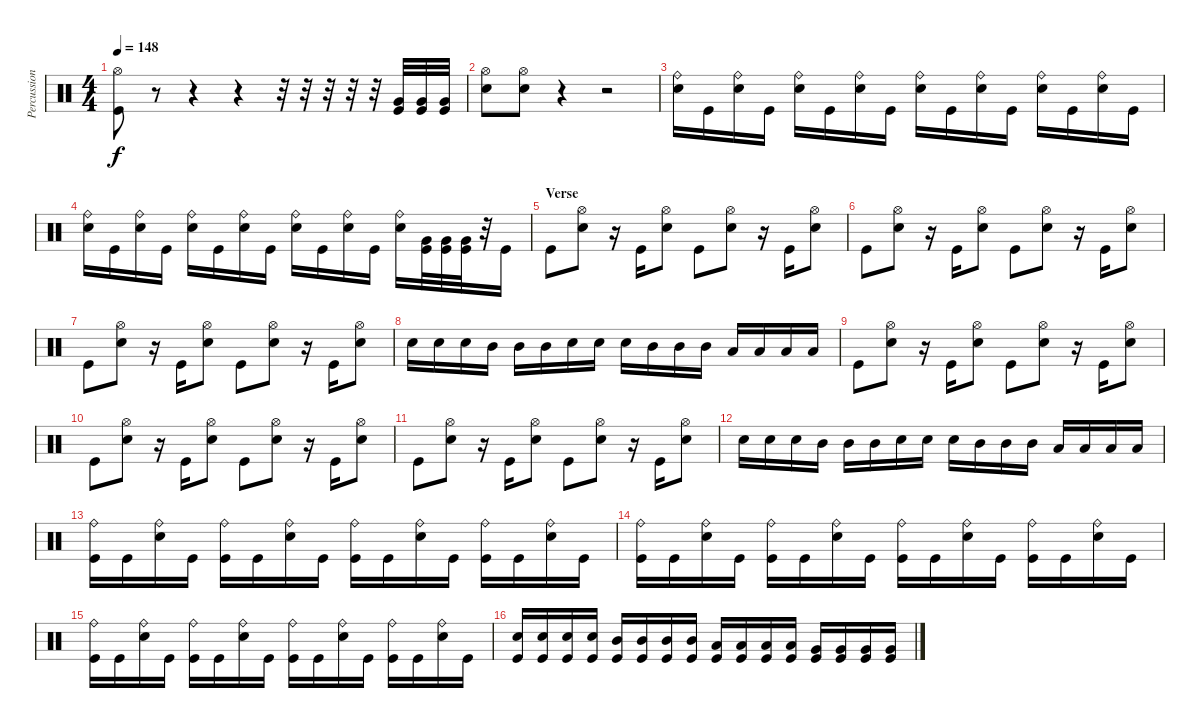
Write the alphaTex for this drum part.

\track ("Percussions" "Percussion") {instrument percussion}
\staff {score}
\articulation defaults
\ts (4 4)
\tempo 148
\clef neutral
\ks c
("Kick (hit)" "Hi-Hat (open)").8{dy f} r.8 r.4 r.4 r.32 r.32 r.32 r.32 r.32 ("Kick (hit)" "Very Low Tom (hit)").32 ("Kick (hit)" "Very Low Tom (hit)").32 ("Kick (hit)" "Very Low Tom (hit)").32 |
("Electric Snare (hit)" "Hi-Hat (open)").8 ("Electric Snare (hit)" "Hi-Hat (open)").8 r.4 r.2 |
("Electric Snare (hit)" "Ride (bell)").16 "Kick (hit)".16 ("Electric Snare (hit)" "Ride (bell)").16 "Kick (hit)".16 ("Electric Snare (hit)" "Ride (bell)").16 "Kick (hit)".16 ("Electric Snare (hit)" "Ride (bell)").16 "Kick (hit)".16 ("Electric Snare (hit)" "Ride (bell)").16 "Kick (hit)".16 ("Electric Snare (hit)" "Ride (bell)").16 "Kick (hit)".16 ("Electric Snare (hit)" "Ride (bell)").16 "Kick (hit)".16 ("Electric Snare (hit)" "Ride (bell)").16 "Kick (hit)".16 |
("Electric Snare (hit)" "Ride (bell)").16 "Kick (hit)".16 ("Electric Snare (hit)" "Ride (bell)").16 "Kick (hit)".16 ("Electric Snare (hit)" "Ride (bell)").16 "Kick (hit)".16 ("Electric Snare (hit)" "Ride (bell)").16 "Kick (hit)".16 ("Electric Snare (hit)" "Ride (bell)").16 "Kick (hit)".16 ("Electric Snare (hit)" "Ride (bell)").16 "Kick (hit)".16 ("Electric Snare (hit)" "Ride (bell)").16 ("Kick (hit)" "Very Low Tom (hit)").32 ("Kick (hit)" "Very Low Tom (hit)").32 ("Kick (hit)" "Very Low Tom (hit)").32 r.32 "Kick (hit)".16 |
\section ("" "Verse")
"Kick (hit)".8 ("Electric Snare (hit)" "Hi-Hat (open)").8 r.16 "Kick (hit)".16 ("Electric Snare (hit)" "Hi-Hat (open)").8 "Kick (hit)".8 ("Electric Snare (hit)" "Hi-Hat (open)").8 r.16 "Kick (hit)".16 ("Electric Snare (hit)" "Hi-Hat (open)").8 |
"Kick (hit)".8 ("Electric Snare (hit)" "Hi-Hat (open)").8 r.16 "Kick (hit)".16 ("Electric Snare (hit)" "Hi-Hat (open)").8 "Kick (hit)".8 ("Electric Snare (hit)" "Hi-Hat (open)").8 r.16 "Kick (hit)".16 ("Electric Snare (hit)" "Hi-Hat (open)").8 |
"Kick (hit)".8 ("Electric Snare (hit)" "Hi-Hat (open)").8 r.16 "Kick (hit)".16 ("Electric Snare (hit)" "Hi-Hat (open)").8 "Kick (hit)".8 ("Electric Snare (hit)" "Hi-Hat (open)").8 r.16 "Kick (hit)".16 ("Electric Snare (hit)" "Hi-Hat (open)").8 |
"Electric Snare (hit)".16 "Electric Snare (hit)".16 "Electric Snare (hit)".16 "Mid Tom (hit)".16 "Mid Tom (hit)".16 "Mid Tom (hit)".16 "Electric Snare (hit)".16 "Electric Snare (hit)".16 "Electric Snare (hit)".16 "Mid Tom (hit)".16 "Mid Tom (hit)".16 "Mid Tom (hit)".16 "Low Tom (hit)".16 "Low Tom (hit)".16 "Low Tom (hit)".16 "Low Tom (hit)".16 |
"Kick (hit)".8 ("Electric Snare (hit)" "Hi-Hat (open)").8 r.16 "Kick (hit)".16 ("Electric Snare (hit)" "Hi-Hat (open)").8 "Kick (hit)".8 ("Electric Snare (hit)" "Hi-Hat (open)").8 r.16 "Kick (hit)".16 ("Electric Snare (hit)" "Hi-Hat (open)").8 |
"Kick (hit)".8 ("Electric Snare (hit)" "Hi-Hat (open)").8 r.16 "Kick (hit)".16 ("Electric Snare (hit)" "Hi-Hat (open)").8 "Kick (hit)".8 ("Electric Snare (hit)" "Hi-Hat (open)").8 r.16 "Kick (hit)".16 ("Electric Snare (hit)" "Hi-Hat (open)").8 |
"Kick (hit)".8 ("Electric Snare (hit)" "Hi-Hat (open)").8 r.16 "Kick (hit)".16 ("Electric Snare (hit)" "Hi-Hat (open)").8 "Kick (hit)".8 ("Electric Snare (hit)" "Hi-Hat (open)").8 r.16 "Kick (hit)".16 ("Electric Snare (hit)" "Hi-Hat (open)").8 |
"Electric Snare (hit)".16 "Electric Snare (hit)".16 "Electric Snare (hit)".16 "Mid Tom (hit)".16 "Mid Tom (hit)".16 "Mid Tom (hit)".16 "Electric Snare (hit)".16 "Electric Snare (hit)".16 "Electric Snare (hit)".16 "Mid Tom (hit)".16 "Mid Tom (hit)".16 "Mid Tom (hit)".16 "Low Tom (hit)".16 "Low Tom (hit)".16 "Low Tom (hit)".16 "Low Tom (hit)".16 |
("Kick (hit)" "Ride (bell)").16 "Kick (hit)".16 ("Electric Snare (hit)" "Ride (bell)").16 "Kick (hit)".16 ("Kick (hit)" "Ride (bell)").16 "Kick (hit)".16 ("Electric Snare (hit)" "Ride (bell)").16 "Kick (hit)".16 ("Kick (hit)" "Ride (bell)").16 "Kick (hit)".16 ("Electric Snare (hit)" "Ride (bell)").16 "Kick (hit)".16 ("Kick (hit)" "Ride (bell)").16 "Kick (hit)".16 ("Electric Snare (hit)" "Ride (bell)").16 "Kick (hit)".16 |
("Kick (hit)" "Ride (bell)").16 "Kick (hit)".16 ("Electric Snare (hit)" "Ride (bell)").16 "Kick (hit)".16 ("Kick (hit)" "Ride (bell)").16 "Kick (hit)".16 ("Electric Snare (hit)" "Ride (bell)").16 "Kick (hit)".16 ("Kick (hit)" "Ride (bell)").16 "Kick (hit)".16 ("Electric Snare (hit)" "Ride (bell)").16 "Kick (hit)".16 ("Kick (hit)" "Ride (bell)").16 "Kick (hit)".16 ("Electric Snare (hit)" "Ride (bell)").16 "Kick (hit)".16 |
("Kick (hit)" "Ride (bell)").16 "Kick (hit)".16 ("Electric Snare (hit)" "Ride (bell)").16 "Kick (hit)".16 ("Kick (hit)" "Ride (bell)").16 "Kick (hit)".16 ("Electric Snare (hit)" "Ride (bell)").16 "Kick (hit)".16 ("Kick (hit)" "Ride (bell)").16 "Kick (hit)".16 ("Electric Snare (hit)" "Ride (bell)").16 "Kick (hit)".16 ("Kick (hit)" "Ride (bell)").16 "Kick (hit)".16 ("Electric Snare (hit)" "Ride (bell)").16 "Kick (hit)".16 |
("Kick (hit)" "Electric Snare (hit)").16 ("Kick (hit)" "Electric Snare (hit)").16 ("Kick (hit)" "Electric Snare (hit)").16 ("Kick (hit)" "Electric Snare (hit)").16 ("Kick (hit)" "Mid Tom (hit)").16 ("Kick (hit)" "Mid Tom (hit)").16 ("Kick (hit)" "Mid Tom (hit)").16 ("Kick (hit)" "Mid Tom (hit)").16 ("Kick (hit)" "Low Tom (hit)").16 ("Kick (hit)" "Low Tom (hit)").16 ("Kick (hit)" "Low Tom (hit)").16 ("Kick (hit)" "Low Tom (hit)").16 ("Kick (hit)" "Very Low Tom (hit)").16 ("Kick (hit)" "Very Low Tom (hit)").16 ("Kick (hit)" "Very Low Tom (hit)").16 ("Kick (hit)" "Very Low Tom (hit)").16
